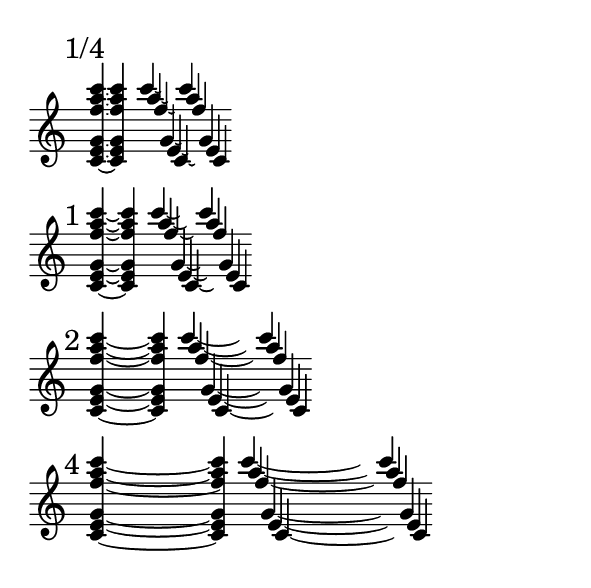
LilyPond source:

\version "2.16.2"

\include "common-code.ily"

\new Staff {
  \tieDown

  \mark "1/4"
  <c' e' g' f'' a'' c'''>4*1/4 ~ q4
  <<
    \new Voice {
      \tie-cps #'((1.45 . 3.75) (1.6 . 3.55) (1.85 . 3.55) (2.0 . 3.75))
      \transpose c c''' { c4*1/2 ~ c }
    }
    \new Voice {
      \tie-cps #'((1.45 . 2.75) (1.6 . 2.55) (1.85 . 2.55) (2.0 . 2.75))
      \transpose c a'' { c4*1/2 ~ c }
    }
    \new Voice {
      \tie-cps #'((1.45 . 1.75) (1.6 . 1.55) (1.85 . 1.55) (2.0 . 1.75))
      \transpose c f'' { c4*1/2 ~ c }
    }
    \new Voice {
      \tie-cps #'((1.45 . -1.25) (1.6 . -1.45) (1.85 . -1.45) (2.0 . -1.25))
      \transpose c g' { c4*1/2 ~ c }
    }
    \new Voice {
      \tie-cps #'((1.45 . -2.25) (1.6 . -2.45) (1.85 . -2.45) (2.0 . -2.25))
      \transpose c e' { c4*1/2 ~ c }
    }
    \new Voice {
      \tie-cps #'((1.45 . -3.25) (1.6 . -3.45) (1.85 . -3.45) (2.0 . -3.25))
      \transpose c c' { c4*1/2 ~ c }
    }
  >>
  \br


  \mark "1"
  <c' e' g' f'' a'' c'''>4 ~ q4
  <<
    \new Voice {
      \tie-cps #'((1.55 . 3.75) (1.8 . 3.4) (2.5 . 3.4) (2.75 . 3.75))
      \transpose c c''' { c4 ~ c }
    }
    \new Voice {
      \tie-cps #'((1.55 . 2.75) (1.8 . 2.4) (2.5 . 2.4) (2.75 . 2.75))
      \transpose c a'' { c4 ~ c }
    }
    \new Voice {
      \tie-cps #'((1.55 . 1.8) (1.8 . 1.45) (2.5 . 1.45) (2.75 . 1.8))
      \transpose c f'' { c4 ~ c }
    }
    \new Voice {
      \tie-cps #'((1.55 . -1.2) (1.8 . -1.55) (2.5 . -1.55) (2.75 . -1.2))
      \transpose c g' { c4 ~ c }
    }
    \new Voice {
      \tie-cps #'((1.55 . -2.2) (1.8 . -2.55) (2.5 . -2.55) (2.75 . -2.2))
      \transpose c e' { c4 ~ c }
    }
    \new Voice {
      \tie-cps #'((1.45 . -3.25) (1.7 . -3.6) (2.5 . -3.6) (2.75 . -3.25))
      \transpose c c' { c4 ~ c }
    }
  >>
  \br


  \mark "2"
  <c' e' g' f'' a'' c'''>4 ~ s4 q4
  <<
    \new Voice {
      \tie-cps #'((1.6 . 3.75) (2.3 . 3.05) (4.9 . 3.05) (5.6 . 3.75))
      \transpose c c''' { c4 ~ s4 c }
    }
    \new Voice {
      \tie-cps #'((1.6 . 2.75) (2.3 . 2.05) (4.9 . 2.05) (5.6 . 2.75))
      \transpose c a'' { c4 ~ s4 c }
    }
    \new Voice {
      \tie-cps #'((1.6 . 1.8) (2.3 . 1.1) (4.9 . 1.1) (5.6 . 1.8))
      \transpose c f'' { c4 ~ s4 c }
    }
    \new Voice {
      \tie-cps #'((1.6 . -1.2) (2.3 . -1.9) (4.9 . -1.9) (5.6 . -1.2))
      \transpose c g' { c4 ~ s4 c }
    }
    \new Voice {
      \tie-cps #'((1.6 . -2.2) (2.3 . -2.9) (4.9 . -2.9) (5.6 . -2.2))
      \transpose c e' { c4 ~ s4 c }
    }
    \new Voice {
      \tie-cps #'((1.5 . -3.25) (2.2 . -3.95) (4.9 . -3.95) (5.6 . -3.25))
      \transpose c c' { c4 ~ s4 c }
    }
  >>
  \br


  \mark "4"
  <c' e' g' f'' a'' c'''>4 ~ s2. q4
  <<
    \new Voice {
      \tie-cps #'((1.6 . 3.75) (3.0 . 2.8) (10.05 . 2.8) (11.45 . 3.75))
      \transpose c c''' { c4 ~ s2. c4 }
    }
    \new Voice {
      \tie-cps #'((1.6 . 2.75) (3.0 . 2) (10.05 . 2) (11.45 . 2.75))
      \transpose c a'' { c4 ~ s2. c4 }
    }
    \new Voice {
      \tie-cps #'((1.6 . 1.8) (3.0 . 1) (10.05 . 1) (11.45 . 1.8))
      \transpose c f'' { c4 ~ s2. c4 }
    }
    \new Voice {
      \tie-cps #'((1.6 . -1.2) (3.0 . -2) (10.05 . -2) (11.45 . -1.2))
      \transpose c g' { c4 ~ s2. c4 }
    }
    \new Voice {
      \tie-cps #'((1.6 . -2.2) (3.0 . -3.15) (10.05 . -3.15) (11.45 . -2.2))
      \transpose c e' { c4 ~ s2. c4 }
    }
    \new Voice {
      \tie-cps #'((1.5 . -3.25) (2.9 . -4.2) (10.05 . -4.2) (11.45 . -3.25))
      \transpose c c' { c4 ~ s2. c4 }
    }
  >>
  \br
}
